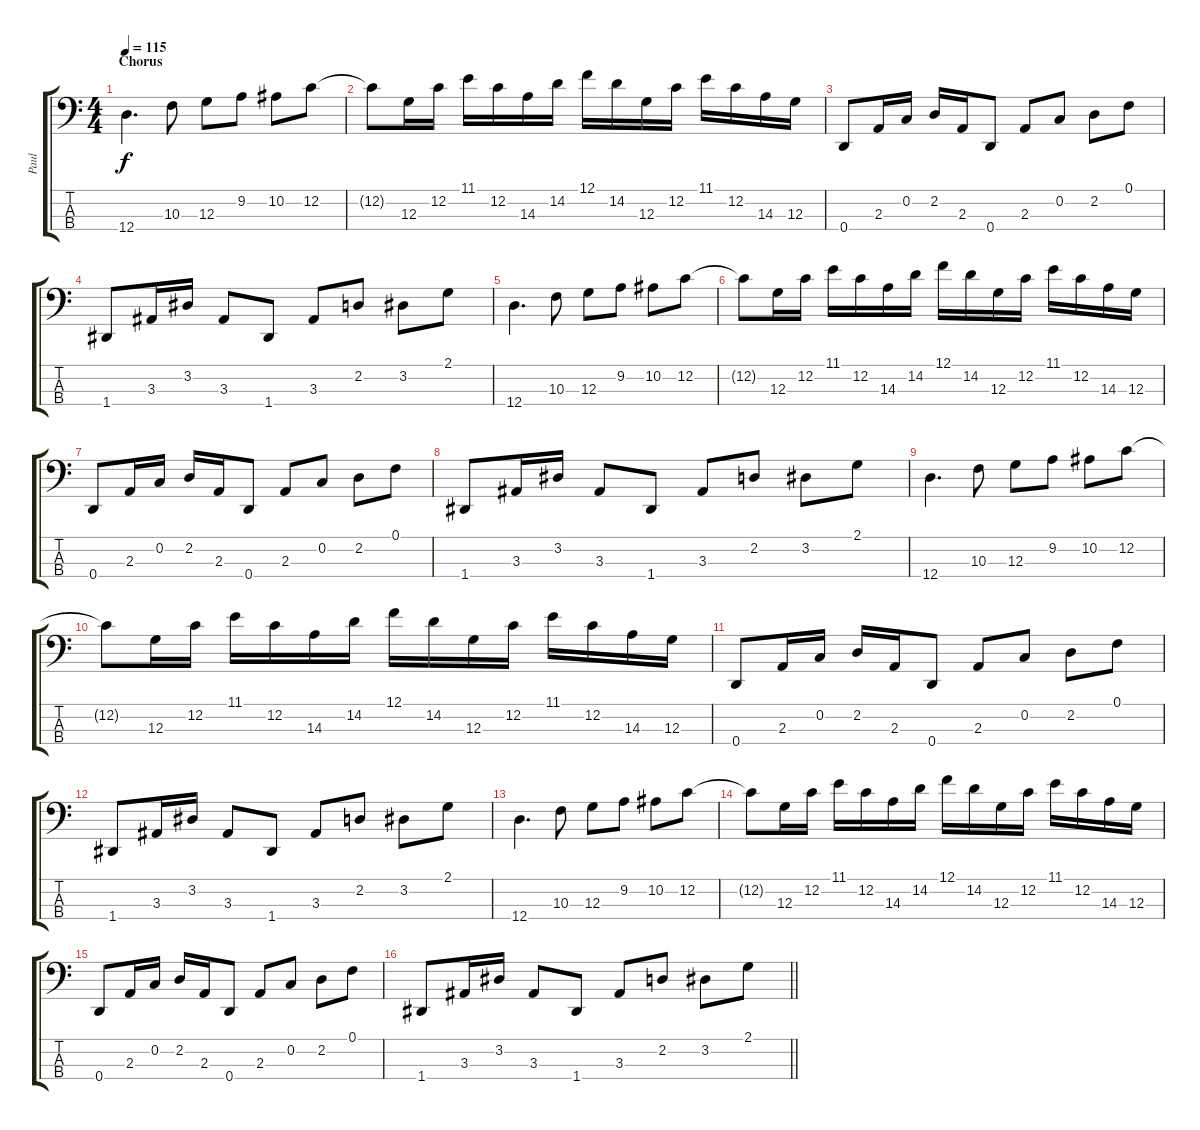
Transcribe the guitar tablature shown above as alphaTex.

\track ("Paul" "Paul") {instrument electricbassfinger}
\staff {score tabs}
\tuning (F2 C2 G1 D1) {hide}
\ts (4 4)
\section ("" "Chorus")
\tempo 115
\clef f4
\ks c
12.4.4{d dy f} 10.3.8 12.3.8 9.2.8 10.2.8 12.2.8 |
12.2{t}.8 12.3.16 12.2.16 11.1.16 12.2.16 14.3.16 14.2.16 12.1.16 14.2.16 12.3.16 12.2.16 11.1.16 12.2.16 14.3.16 12.3.16 |
0.4.8 2.3.16 0.2.16 2.2.16 2.3.16 0.4.8 2.3.8 0.2.8 2.2.8 0.1.8 |
1.4.8 3.3.16 3.2.16 3.3.8 1.4.8 3.3.8 2.2.8 3.2.8 2.1.8 |
12.4.4{d} 10.3.8 12.3.8 9.2.8 10.2.8 12.2.8 |
12.2{t}.8 12.3.16 12.2.16 11.1.16 12.2.16 14.3.16 14.2.16 12.1.16 14.2.16 12.3.16 12.2.16 11.1.16 12.2.16 14.3.16 12.3.16 |
0.4.8 2.3.16 0.2.16 2.2.16 2.3.16 0.4.8 2.3.8 0.2.8 2.2.8 0.1.8 |
1.4.8 3.3.16 3.2.16 3.3.8 1.4.8 3.3.8 2.2.8 3.2.8 2.1.8 |
12.4.4{d} 10.3.8 12.3.8 9.2.8 10.2.8 12.2.8 |
12.2{t}.8 12.3.16 12.2.16 11.1.16 12.2.16 14.3.16 14.2.16 12.1.16 14.2.16 12.3.16 12.2.16 11.1.16 12.2.16 14.3.16 12.3.16 |
0.4.8 2.3.16 0.2.16 2.2.16 2.3.16 0.4.8 2.3.8 0.2.8 2.2.8 0.1.8 |
1.4.8 3.3.16 3.2.16 3.3.8 1.4.8 3.3.8 2.2.8 3.2.8 2.1.8 |
12.4.4{d} 10.3.8 12.3.8 9.2.8 10.2.8 12.2.8 |
12.2{t}.8 12.3.16 12.2.16 11.1.16 12.2.16 14.3.16 14.2.16 12.1.16 14.2.16 12.3.16 12.2.16 11.1.16 12.2.16 14.3.16 12.3.16 |
0.4.8 2.3.16 0.2.16 2.2.16 2.3.16 0.4.8 2.3.8 0.2.8 2.2.8 0.1.8 |
\barLineRight lightlight
1.4.8 3.3.16 3.2.16 3.3.8 1.4.8 3.3.8 2.2.8 3.2.8 2.1.8
